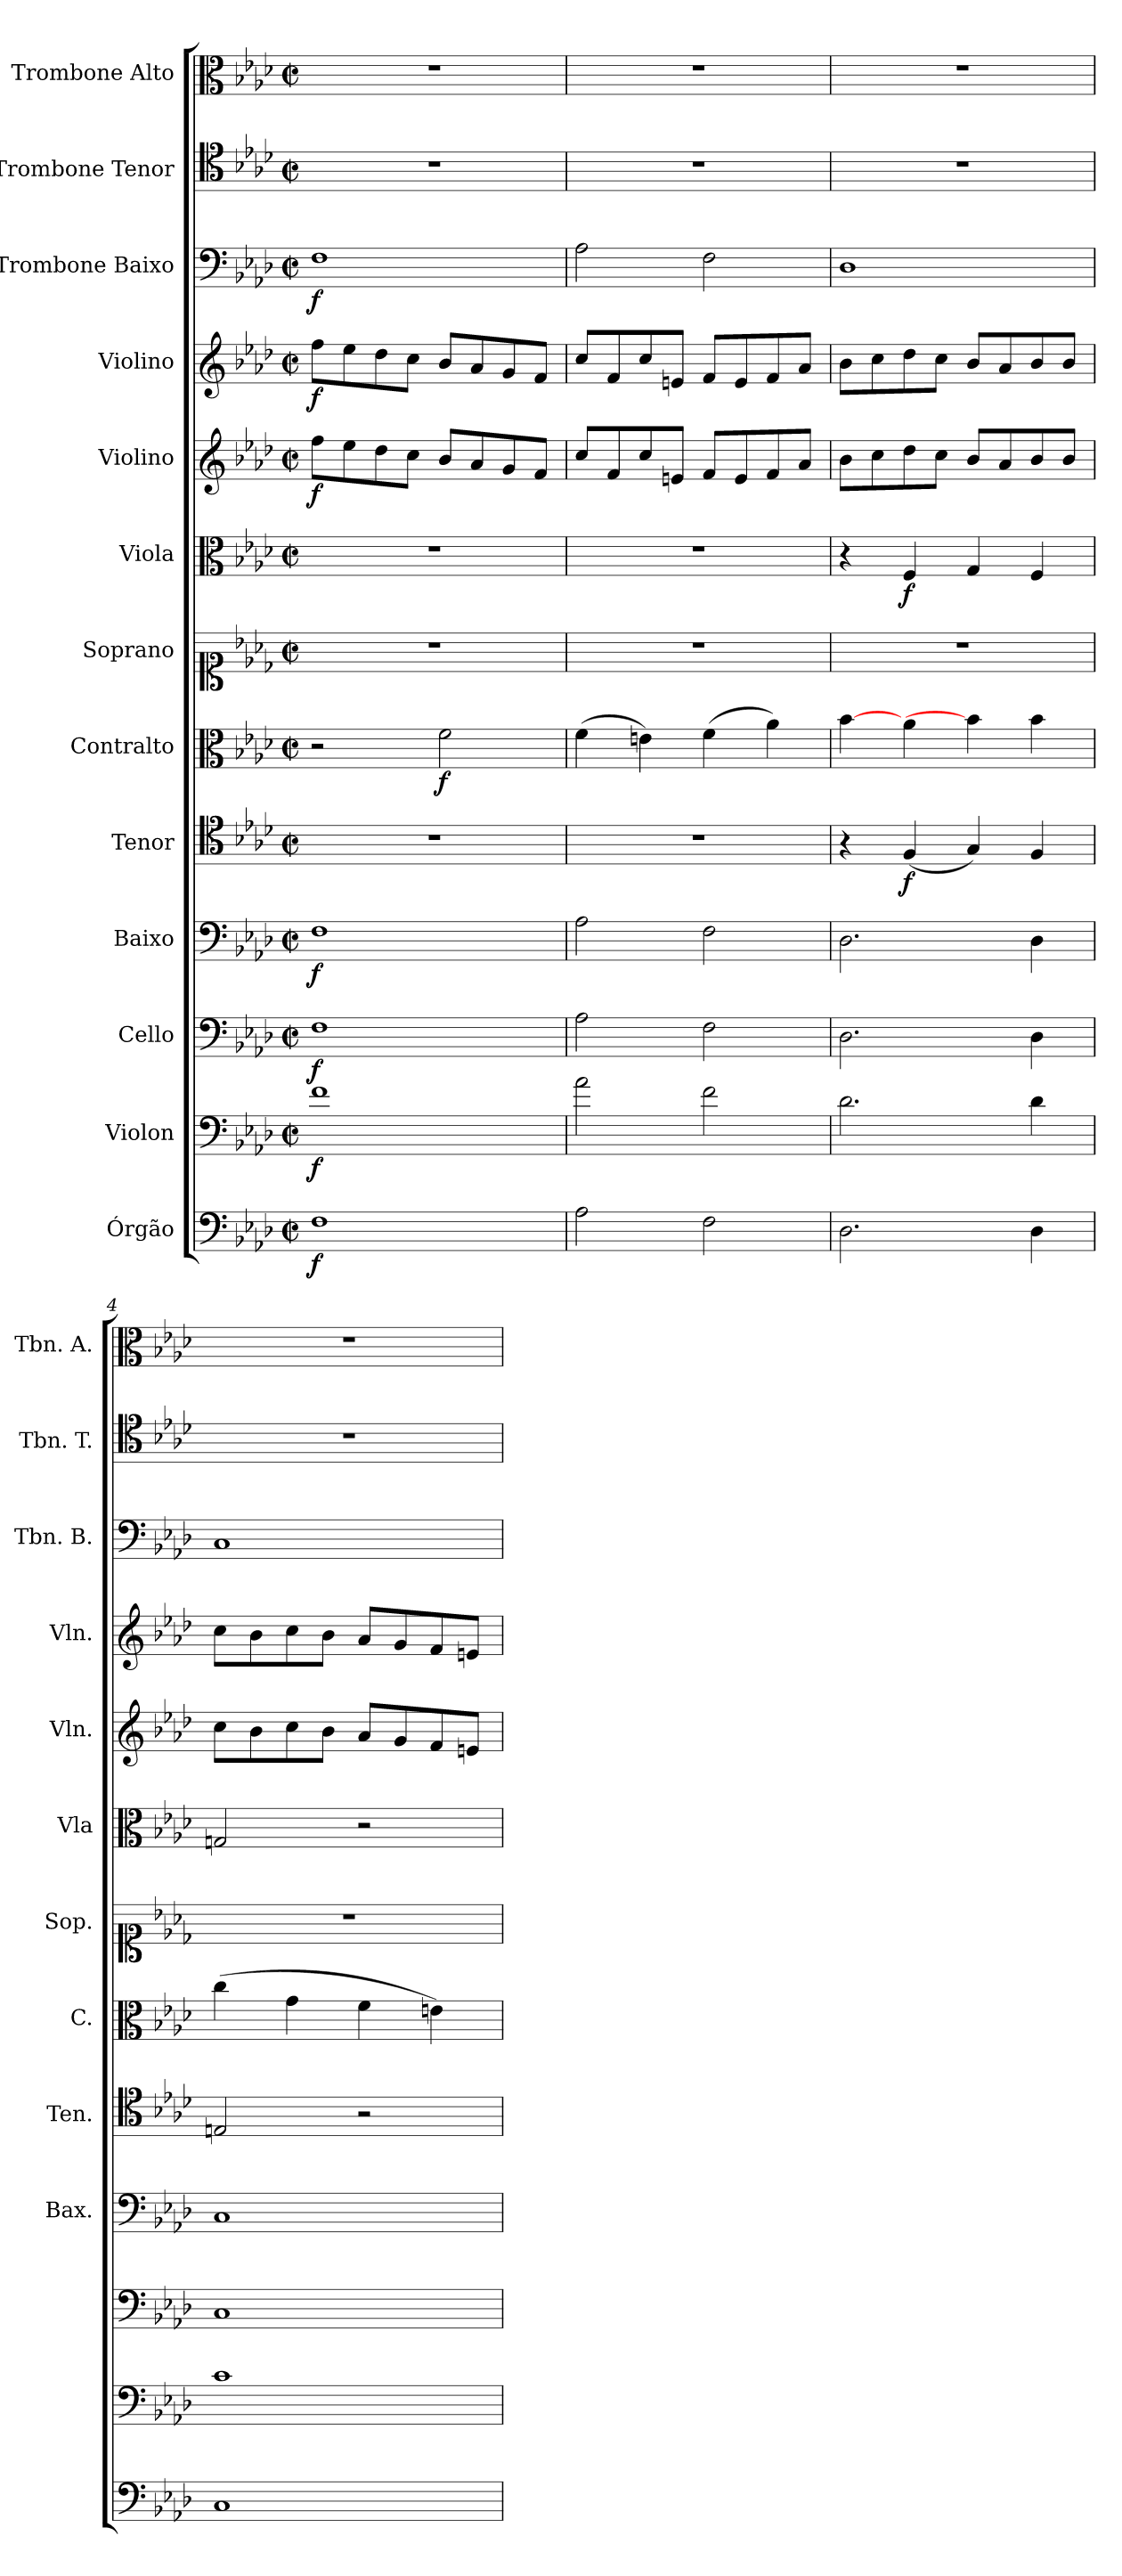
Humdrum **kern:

**kern	**dynam	**kern	**dynam	**kern	**dynam	**kern	**dynam	**kern	**dynam	**kern	**dynam	**kern	**kern	**dynam	**kern	**dynam	**kern	**dynam	**kern	**dynam	**kern	**kern
*part13	*part13	*part12	*part12	*part11	*part11	*part10	*part10	*part9	*part9	*part8	*part8	*part7	*part6	*part6	*part5	*part5	*part4	*part4	*part3	*part3	*part2	*part1
*staff13	*staff13	*staff12	*staff12	*staff11	*staff11	*staff10	*staff10	*staff9	*staff9	*staff8	*staff8	*staff7	*staff6	*staff6	*staff5	*staff5	*staff4	*staff4	*staff3	*staff3	*staff2	*staff1
*I"Órgão	*	*I"Violon	*	*I"Cello	*	*I"Baixo	*	*I"Tenor	*	*I"Contralto	*	*I"Soprano	*I"Viola	*	*I"Violino	*	*I"Violino	*	*I"Trombone Baixo	*	*I"Trombone Tenor	*I"Trombone Alto
*	*	*	*	*	*	*I'Bax.	*	*I'Ten.	*	*I'C.	*	*I'Sop.	*I'Vla	*	*I'Vln.	*	*I'Vln.	*	*I'Tbn. B.	*	*I'Tbn. T.	*I'Tbn. A.
*clefF4	*	*clefF4	*	*clefF4	*	*clefF4	*	*clefC4	*	*clefC3	*	*clefC1	*clefC3	*	*clefG2	*	*clefG2	*	*clefF4	*	*clefC4	*clefC3
*	*	*ITrd7c12	*	*	*	*	*	*	*	*	*	*	*	*	*	*	*	*	*	*	*	*
*k[b-e-a-d-]	*	*k[b-e-a-d-]	*	*k[b-e-a-d-]	*	*k[b-e-a-d-]	*	*k[b-e-a-d-]	*	*k[b-e-a-d-]	*	*k[b-e-a-d-]	*k[b-e-a-d-]	*	*k[b-e-a-d-]	*	*k[b-e-a-d-]	*	*k[b-e-a-d-]	*	*k[b-e-a-d-]	*k[b-e-a-d-]
*M2/2	*	*M2/2	*	*M2/2	*	*M2/2	*	*M2/2	*	*M2/2	*	*M2/2	*M2/2	*	*M2/2	*	*M2/2	*	*M2/2	*	*M2/2	*M2/2
*met(c|)	*	*met(c|)	*	*met(c|)	*	*met(c|)	*	*met(c|)	*	*met(c|)	*	*met(c|)	*met(c|)	*	*met(c|)	*	*met(c|)	*	*met(c|)	*	*met(c|)	*met(c|)
*MM178	*	*MM178	*	*MM178	*	*MM178	*	*MM178	*	*MM178	*	*MM178	*MM178	*	*MM178	*	*MM178	*	*MM178	*	*MM178	*MM178
=1	=1	=1	=1	=1	=1	=1	=1	=1	=1	=1	=1	=1	=1	=1	=1	=1	=1	=1	=1	=1	=1	=1
!	!LO:DY:b	!	!LO:DY:b	!	!LO:DY:b	!	!LO:DY:b	!	!	!	!	!	!	!	!	!LO:DY:b	!	!LO:DY:b	!	!LO:DY:b	!	!
1F	f	1F	f	1F	f	1F	f	1r	.	2r	.	1r	1r	.	8ff\L	f	8ff\L	f	1F	f	1r	1r
.	.	.	.	.	.	.	.	.	.	.	.	.	.	.	8ee-\	.	8ee-\	.	.	.	.	.
.	.	.	.	.	.	.	.	.	.	.	.	.	.	.	8dd-\	.	8dd-\	.	.	.	.	.
.	.	.	.	.	.	.	.	.	.	.	.	.	.	.	8cc\J	.	8cc\J	.	.	.	.	.
!	!	!	!	!	!	!	!	!	!	!	!LO:DY:b	!	!	!	!	!	!	!	!	!	!	!
.	.	.	.	.	.	.	.	.	.	2f\	f	.	.	.	8b-/L	.	8b-/L	.	.	.	.	.
.	.	.	.	.	.	.	.	.	.	.	.	.	.	.	8a-/	.	8a-/	.	.	.	.	.
.	.	.	.	.	.	.	.	.	.	.	.	.	.	.	8g/	.	8g/	.	.	.	.	.
.	.	.	.	.	.	.	.	.	.	.	.	.	.	.	8f/J	.	8f/J	.	.	.	.	.
=2	=2	=2	=2	=2	=2	=2	=2	=2	=2	=2	=2	=2	=2	=2	=2	=2	=2	=2	=2	=2	=2	=2
2A-\	.	2A-\	.	2A-\	.	2A-\	.	1r	.	(>4f\	.	1r	1r	.	8cc/L	.	8cc/L	.	2A-\	.	1r	1r
.	.	.	.	.	.	.	.	.	.	.	.	.	.	.	8f/	.	8f/	.	.	.	.	.
.	.	.	.	.	.	.	.	.	.	4en\)	.	.	.	.	8cc/	.	8cc/	.	.	.	.	.
.	.	.	.	.	.	.	.	.	.	.	.	.	.	.	8en/J	.	8en/J	.	.	.	.	.
2F\	.	2F\	.	2F\	.	2F\	.	.	.	(>4f\	.	.	.	.	8f/L	.	8f/L	.	2F\	.	.	.
.	.	.	.	.	.	.	.	.	.	.	.	.	.	.	8e/	.	8e/	.	.	.	.	.
.	.	.	.	.	.	.	.	.	.	4a-\)	.	.	.	.	8f/	.	8f/	.	.	.	.	.
.	.	.	.	.	.	.	.	.	.	.	.	.	.	.	8a-/J	.	8a-/J	.	.	.	.	.
=3	=3	=3	=3	=3	=3	=3	=3	=3	=3	=3	=3	=3	=3	=3	=3	=3	=3	=3	=3	=3	=3	=3
2.D-\	.	2.D-\	.	2.D-\	.	2.D-\	.	4r	.	[4b-\	.	1r	4r	.	8b-\L	.	8b-\L	.	1D-	.	1r	1r
.	.	.	.	.	.	.	.	.	.	.	.	.	.	.	8cc\	.	8cc\	.	.	.	.	.
!	!	!	!	!	!	!	!	!	!LO:DY:b	!	!	!	!	!LO:DY:b	!	!	!	!	!	!	!	!
.	.	.	.	.	.	.	.	(<4F/	f	4a-\	.	.	4F/	f	8dd-\	.	8dd-\	.	.	.	.	.
.	.	.	.	.	.	.	.	.	.	.	.	.	.	.	8cc\J	.	8cc\J	.	.	.	.	.
.	.	.	.	.	.	.	.	4G/)	.	4b-\]	.	.	4G/	.	8b-/L	.	8b-/L	.	.	.	.	.
.	.	.	.	.	.	.	.	.	.	.	.	.	.	.	8a-/	.	8a-/	.	.	.	.	.
4D-\	.	4D-\	.	4D-\	.	4D-\	.	4F/	.	4b-\	.	.	4F/	.	8b-/	.	8b-/	.	.	.	.	.
.	.	.	.	.	.	.	.	.	.	.	.	.	.	.	8b-/J	.	8b-/J	.	.	.	.	.
=4	=4	=4	=4	=4	=4	=4	=4	=4	=4	=4	=4	=4	=4	=4	=4	=4	=4	=4	=4	=4	=4	=4
1C	.	1C	.	1C	.	1C	.	2En/	.	(>4cc\	.	1r	2Gn/	.	8cc\L	.	8cc\L	.	1C	.	1r	1r
.	.	.	.	.	.	.	.	.	.	.	.	.	.	.	8b-\	.	8b-\	.	.	.	.	.
.	.	.	.	.	.	.	.	.	.	4g\	.	.	.	.	8cc\	.	8cc\	.	.	.	.	.
.	.	.	.	.	.	.	.	.	.	.	.	.	.	.	8b-\J	.	8b-\J	.	.	.	.	.
.	.	.	.	.	.	.	.	2r	.	4f\	.	.	2r	.	8a-/L	.	8a-/L	.	.	.	.	.
.	.	.	.	.	.	.	.	.	.	.	.	.	.	.	8g/	.	8g/	.	.	.	.	.
.	.	.	.	.	.	.	.	.	.	4en\)	.	.	.	.	8f/	.	8f/	.	.	.	.	.
.	.	.	.	.	.	.	.	.	.	.	.	.	.	.	8en/J	.	8en/J	.	.	.	.	.
=	=	=	=	=	=	=	=	=	=	=	=	=	=	=	=	=	=	=	=	=	=	=
*-	*-	*-	*-	*-	*-	*-	*-	*-	*-	*-	*-	*-	*-	*-	*-	*-	*-	*-	*-	*-	*-	*-
